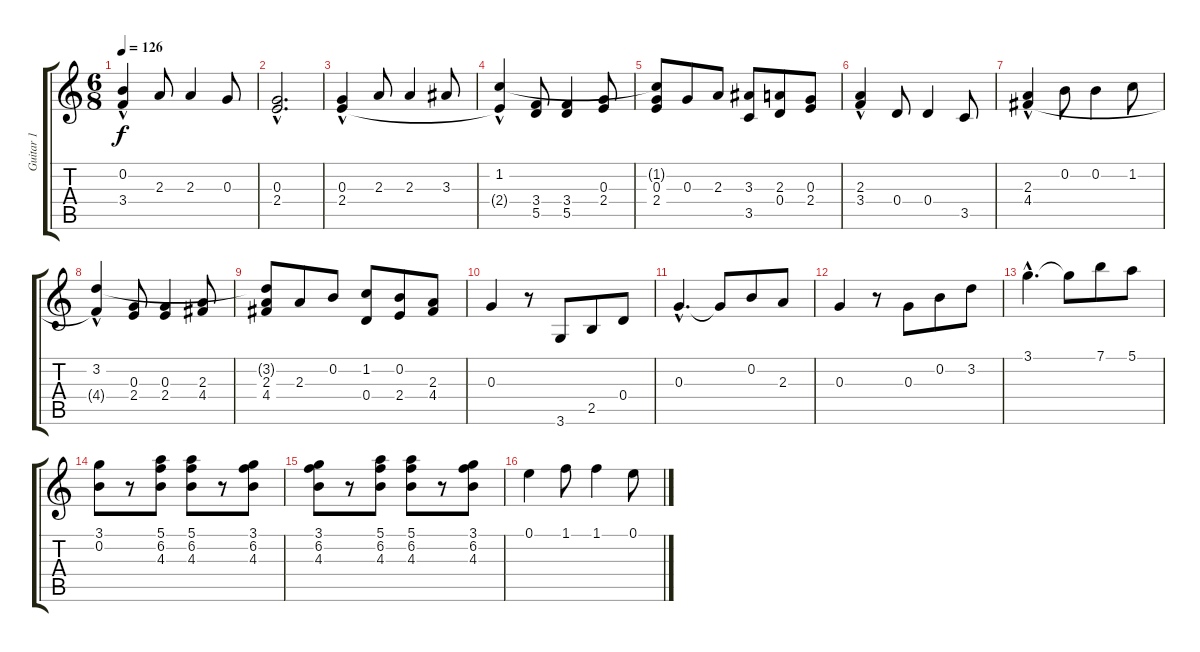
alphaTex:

\track ("Guitar 1" "Guitar 1") {instrument acousticguitarnylon}
\staff {score tabs}
\tuning (E4 B3 G3 D3 A2 E2) {hide}
\ts (6 8)
\tempo 126
\clef g2
\ks c
(0.2 3.4{hac t}).4{dy f} 2.3.8 2.3.4 0.3.8 |
(0.3{hac} 2.4{hac}).2{d} |
(0.3 2.4{hac}).4 2.3.8 2.3.4 3.3.8 |
(1.2{hac} 2.4{t}).4 (3.4 5.5).8 (3.4 5.5).4 (0.3 2.4).8 |
(1.2{t} 0.3 2.4).8 0.3.8 2.3.8 (3.3 3.5).8 (2.3 0.4).8 (0.3 2.4).8 |
(2.3{hac} 3.4{hac}).4 0.4.8 0.4.4 3.5.8 |
(2.3 4.4{hac}).4 0.2.8 0.2.4 1.2.8 |
(3.2{hac} 4.4{t}).4 (0.3 2.4).8 (0.3 2.4).4 (2.3 4.4).8 |
(3.2{t} 2.3 4.4).8 2.3.8 0.2.8 (1.2 0.4).8 (0.2 2.4).8 (2.3 4.4).8 |
0.3.4 r.8 3.6.8 2.5.8 0.4.8 |
0.3{hac}.4{d} 0.3{t}.8 0.2.8 2.3.8 |
0.3.4 r.8 0.3.8 0.2.8 3.2.8 |
3.1{hac}.4{d} 3.1{t}.8 7.1.8 5.1.8 |
(3.1 0.2).8 r.8 (5.1 6.2 4.3).8 (5.1 6.2 4.3).8 r.8 (3.1 6.2 4.3).8 |
(3.1 6.2 4.3).8 r.8 (5.1 6.2 4.3).8 (5.1 6.2 4.3).8 r.8 (3.1 6.2 4.3).8 |
0.1.4 1.1.8 1.1.4 0.1.8
